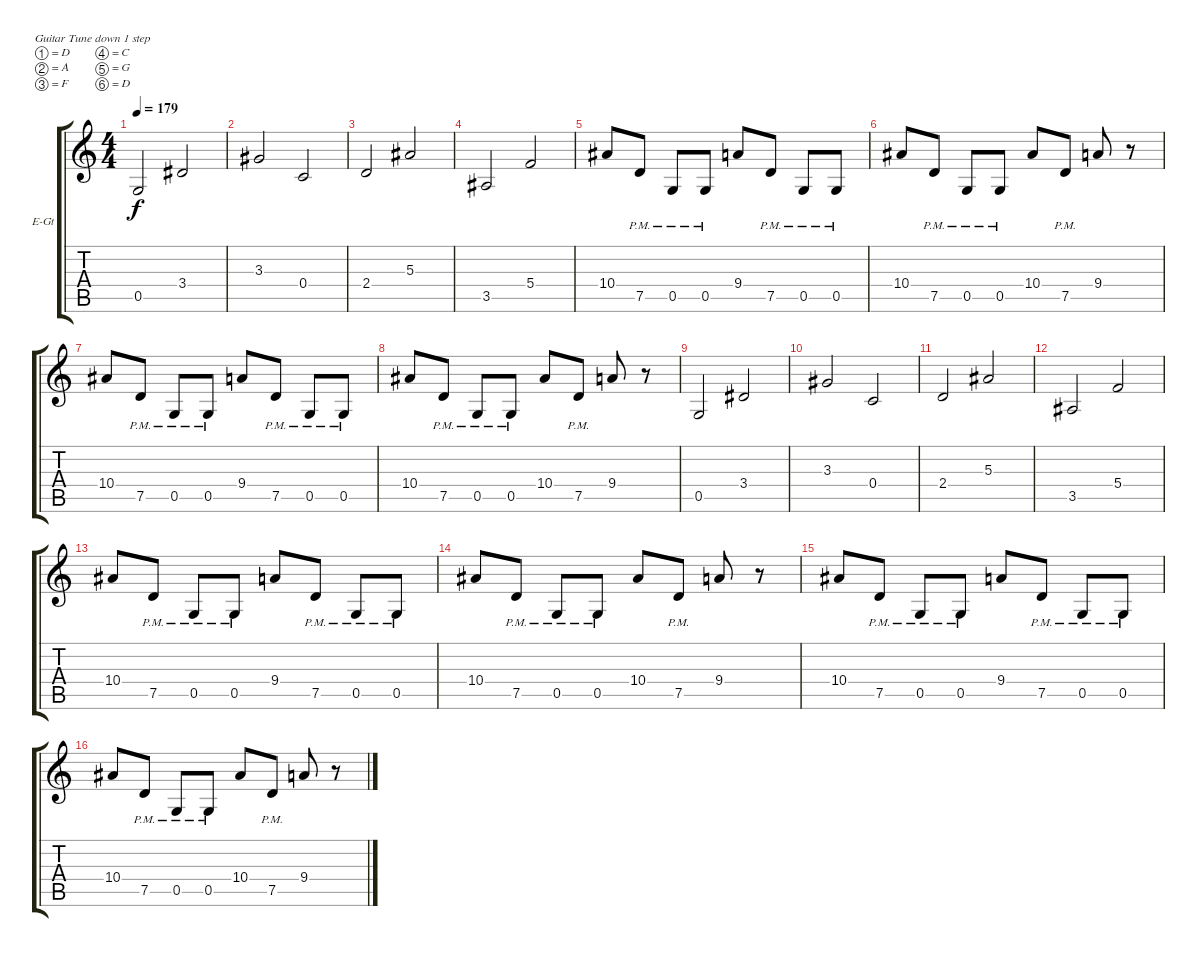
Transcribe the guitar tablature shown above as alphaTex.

\bracketExtendMode groupsimilarinstruments
\firstSystemTrackNameOrientation horizontal
\otherSystemsTrackNameOrientation horizontal
\track ("Rythm Guitar" "E-Gt") {multiBarRest instrument distortionguitar}
\staff {score tabs}
\tuning (D4 A3 F3 C3 G2 D2)
\ts (4 4)
\tempo 179
\clef g2
\ks c
0.5.2{dy f} 3.4.2 |
3.3.2 0.4.2 |
2.4.2 5.3.2 |
3.5.2 5.4.2 |
10.4.8 7.5{pm}.8 0.5{pm}.8 0.5{pm}.8 9.4.8 7.5{pm}.8 0.5{pm}.8 0.5{pm}.8 |
10.4.8 7.5{pm}.8 0.5{pm}.8 0.5{pm}.8 10.4.8 7.5{pm}.8 9.4.8 r.8 |
10.4.8 7.5{pm}.8 0.5{pm}.8 0.5{pm}.8 9.4.8 7.5{pm}.8 0.5{pm}.8 0.5{pm}.8 |
10.4.8 7.5{pm}.8 0.5{pm}.8 0.5{pm}.8 10.4.8 7.5{pm}.8 9.4.8 r.8 |
0.5.2 3.4.2 |
3.3.2 0.4.2 |
2.4.2 5.3.2 |
3.5.2 5.4.2 |
10.4.8 7.5{pm}.8 0.5{pm}.8 0.5{pm}.8 9.4.8 7.5{pm}.8 0.5{pm}.8 0.5{pm}.8 |
10.4.8 7.5{pm}.8 0.5{pm}.8 0.5{pm}.8 10.4.8 7.5{pm}.8 9.4.8 r.8 |
10.4.8 7.5{pm}.8 0.5{pm}.8 0.5{pm}.8 9.4.8 7.5{pm}.8 0.5{pm}.8 0.5{pm}.8 |
10.4.8 7.5{pm}.8 0.5{pm}.8 0.5{pm}.8 10.4.8 7.5{pm}.8 9.4.8 r.8
